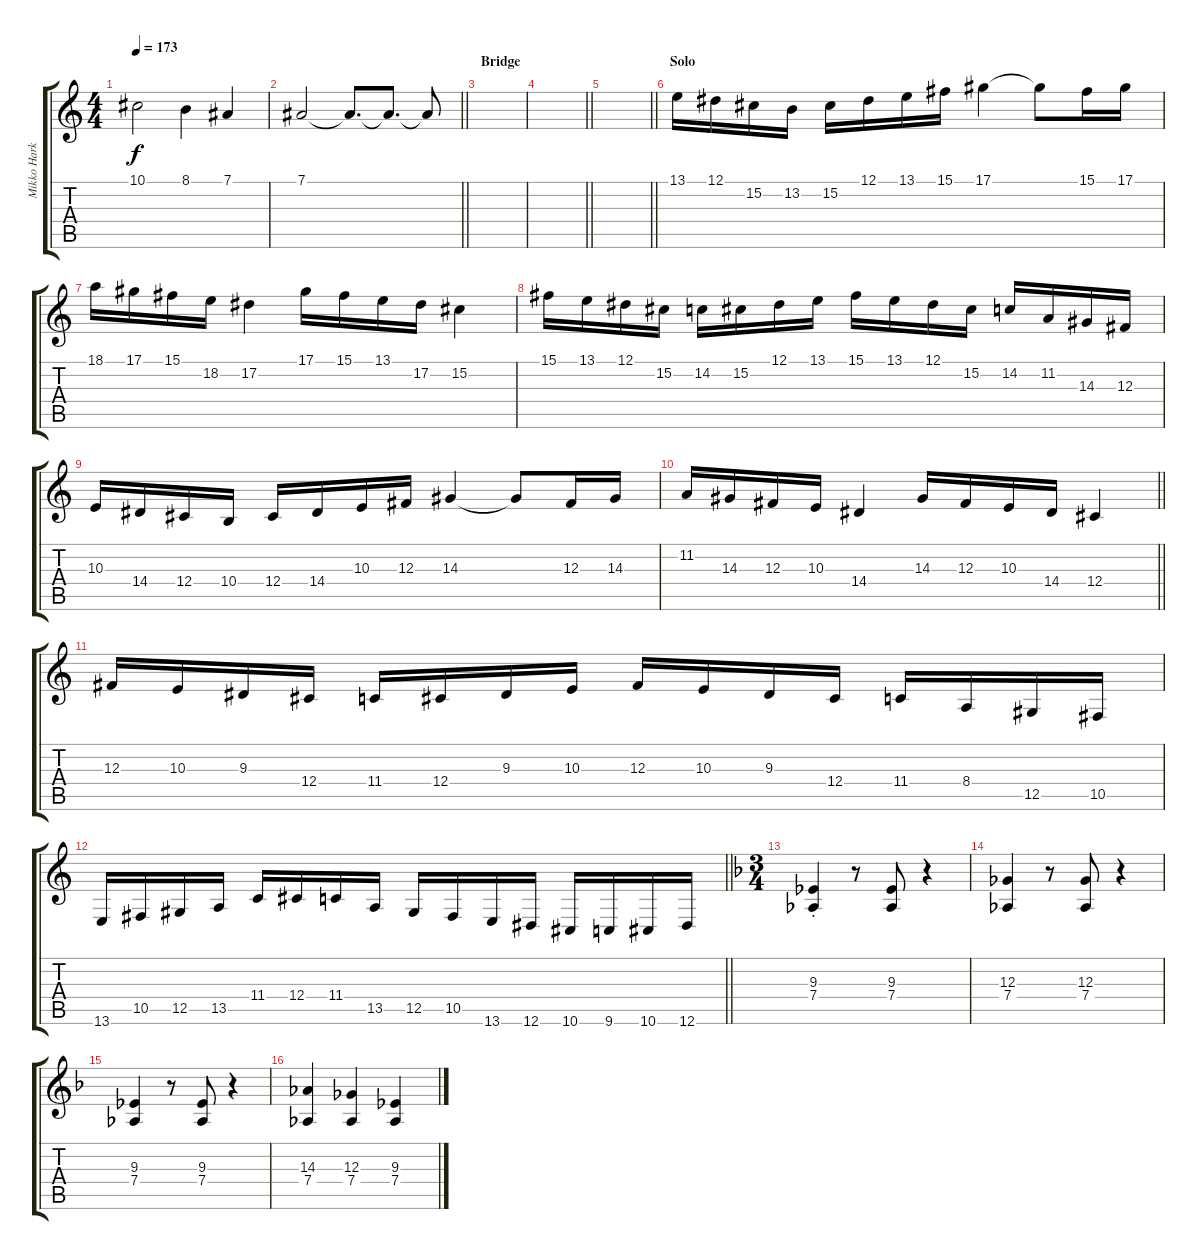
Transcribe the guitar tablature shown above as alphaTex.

\track ("Mikko Harkin - Keyboard I" "Mikko Hark") {instrument lead2sawtooth}
\staff {score tabs}
\tuning (Eb4 Bb3 Gb3 Db3 Ab2 Eb2) {hide}
\ts (4 4)
\tempo 173
\clef g2
\ks c
10.1.2{dy f} 8.1.4 7.1.4 |
\barLineRight lightlight
7.1.2 7.1{t}.8{d} 7.1{t}.8{d} 7.1{t}.8 |
\section ("" "Bridge")
|
\barLineRight lightlight
|
\barLineRight lightlight
|
\section ("" "Solo")
13.1.16{instrument lead2sawtooth} 12.1.16 15.2.16 13.2.16 15.2.16 12.1.16 13.1.16 15.1.16 17.1.4 17.1{t}.8 15.1.16 17.1.16 |
18.1.16 17.1.16 15.1.16 18.2.16 17.2.4 17.1.16 15.1.16 13.1.16 17.2.16 15.2.4 |
15.1.16 13.1.16 12.1.16 15.2.16 14.2.16 15.2.16 12.1.16 13.1.16 15.1.16 13.1.16 12.1.16 15.2.16 14.2.16 11.2.16 14.3.16 12.3.16 |
10.3.16 14.4.16 12.4.16 10.4.16 12.4.16 14.4.16 10.3.16 12.3.16 14.3.4 14.3{t}.8 12.3.16 14.3.16 |
\barLineRight lightlight
11.2.16 14.3.16 12.3.16 10.3.16 14.4.4 14.3.16 12.3.16 10.3.16 14.4.16 12.4.4 |
\ks aminor
12.3.16 10.3.16 9.3.16 12.4.16 11.4.16 12.4.16 9.3.16 10.3.16 12.3.16 10.3.16 9.3.16 12.4.16 11.4.16 8.4.16 12.5.16 10.5.16 |
\barLineRight lightlight
13.6.16{volume 16} 10.5.16 12.5.16 13.5.16 11.4.16 12.4.16 11.4.16 13.5.16 12.5.16 10.5.16 13.6.16 12.6.16 10.6.16 9.6.16 10.6.16 12.6.16 |
\ts (3 4)
\ks dminor
(9.3{st} 7.4).4{instrument stringensemble1} r.8 (9.3 7.4).8 r.4 |
(12.3 7.4).4 r.8 (12.3 7.4).8 r.4 |
(9.3 7.4).4 r.8 (9.3 7.4).8 r.4 |
(14.3 7.4).4 (12.3 7.4).4 (9.3 7.4).4
